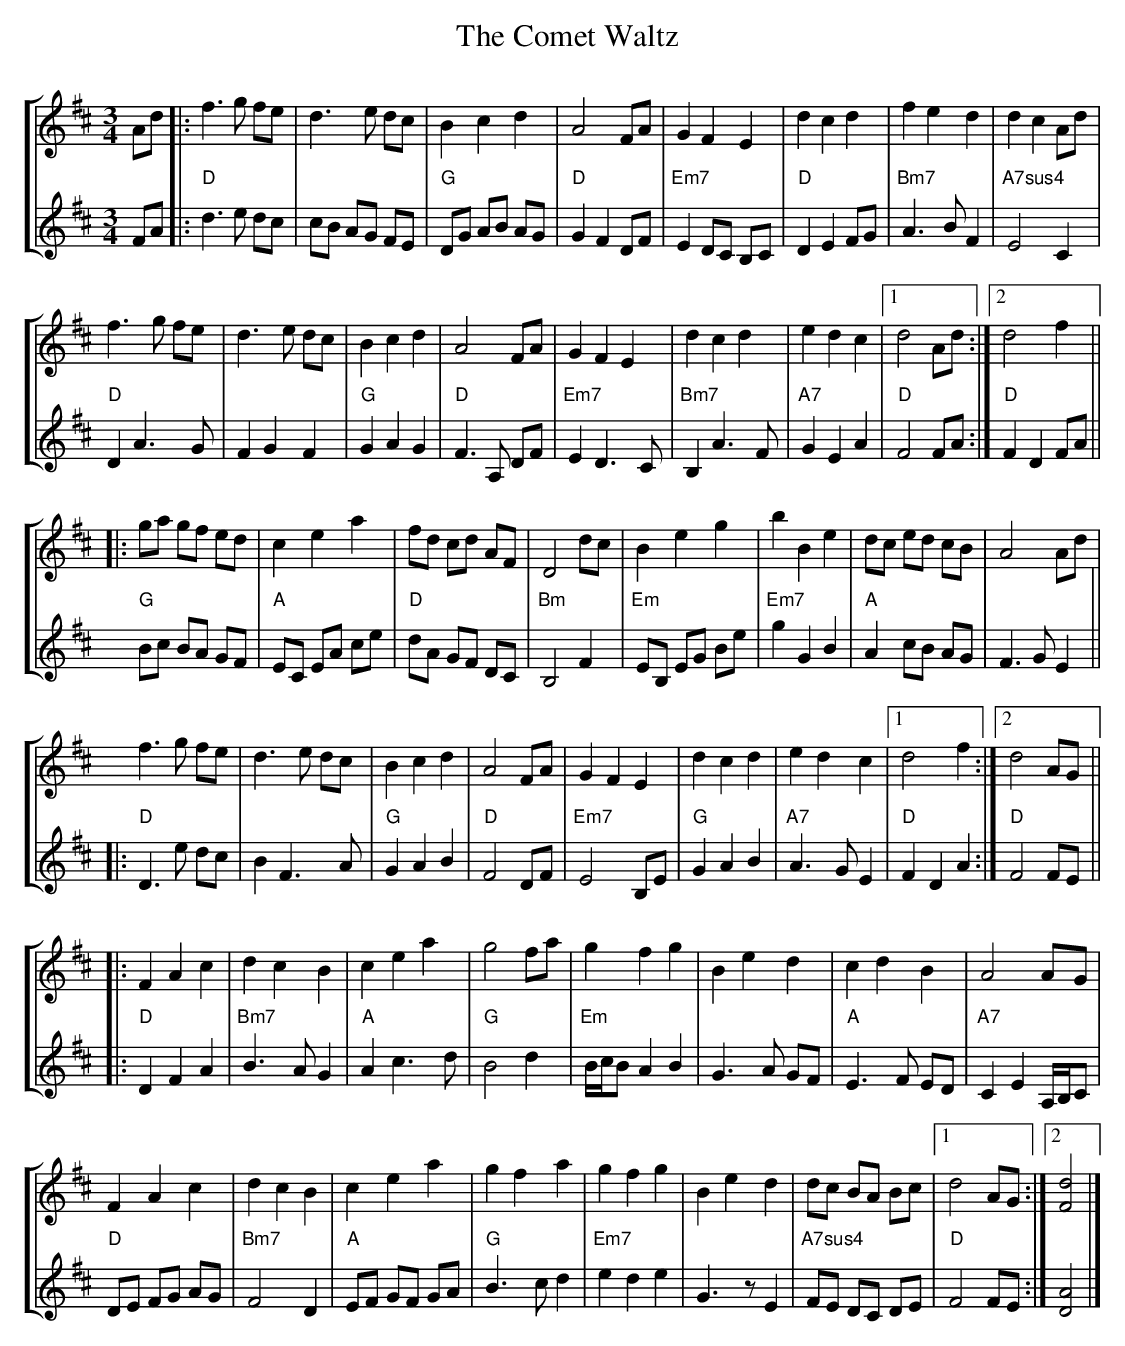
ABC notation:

X:1
T:Comet Waltz, The
%%score [1 | 2 ]
L:1/4
M:3/4
K:D
V:1
A/d/ |: f3/2 g/ f/e/ | d3/2 e/ d/c/ | B c d |  A2 F/A/ | G F E | d c d | f e d |  d c A/d/ |
f3/2 g/ f/e/ | d3/2 e/ d/c/ | B c d |  A2 F/A/ | G F E | d c d | e d c |1  d2 A/d/ :|2 d2 f ||
|:g/a/ g/f/ e/d/ | c e a |  f/d/ c/d/ A/F/ | D2 d/c/ | B e g | b B e |  d/c/ e/d/ c/B/ | A2 A/d/ |
f3/2 g/ f/e/ | d3/2 e/ d/c/ |  B c d | A2 F/A/ | G F E | d c d |  e d c |1 d2 f :|2 d2 A/G/ ||
|:F A c |  d c B | c e a | g2 f/a/ | g f g |  B e d | c d B | A2 A/G/ |
F A c |  d c B | c e a | g f a | g f g |  B e d | d/c/ B/A/ B/c/ |1 d2 A/G/ :|2 [Fd]2 |]
V:2
F/A/ |: "D" d3/2 e/ d/c/ | c/B/ A/G/ F/E/ | "G" D/G/ A/B/ A/G/ |  "D" G F D/F/ | "Em7" E D/C/ B,/C/ | "D" D E F/G/ | "Bm7" A3/2 B/ F |  "A7sus4" E2 C |
"D" D A3/2 G/ | F G F | "G" G A G |  "D" F3/2 A,/ D/F/ | "Em7" E D3/2 C/ | "Bm7" B, A3/2 F/ | "A7" G E A |1  "D" F2 F/A/ :|2 "D" F D F/A/ ||
"G" B/c/ B/A/ G/F/ | "A" E/C/ E/A/ c/e/ |  "D" d/A/ G/F/ D/C/ | "Bm" B,2 F | "Em" E/B,/ E/G/ B/e/ | "Em7" g G B |  "A" A c/B/ A/G/ | F3/2 G/ E ||:
"D" D3/2 e/ d/c/ | B F3/2 A/ |  "G" G A B | "D" F2 D/F/ | "Em7" E2 B,/E/ | "G" G A B |  "A7" A3/2 G/ E |1 "D" F D A :|2 "D" F2 F/E/ ||
|:"D" D F A |  "Bm7" B3/2 A/ G | "A" A c3/2 d/ | "G" B2 d | "Em" B/4c/4B/ A B |  G3/2 A/ G/F/ | "A" E3/2 F/ E/D/ | "A7" C E A,/4B,/4C/ |
"D" D/E/ F/G/ A/G/ |  "Bm7" F2 D | "A" E/F/ G/F/ G/A/ | "G" B3/2 c/ d | "Em7" e d e |  G3/2 z/ E | "A7sus4" F/E/ D/C/ D/E/ |1 "D" F2 F/E/ :|2 [DA]2 |]
